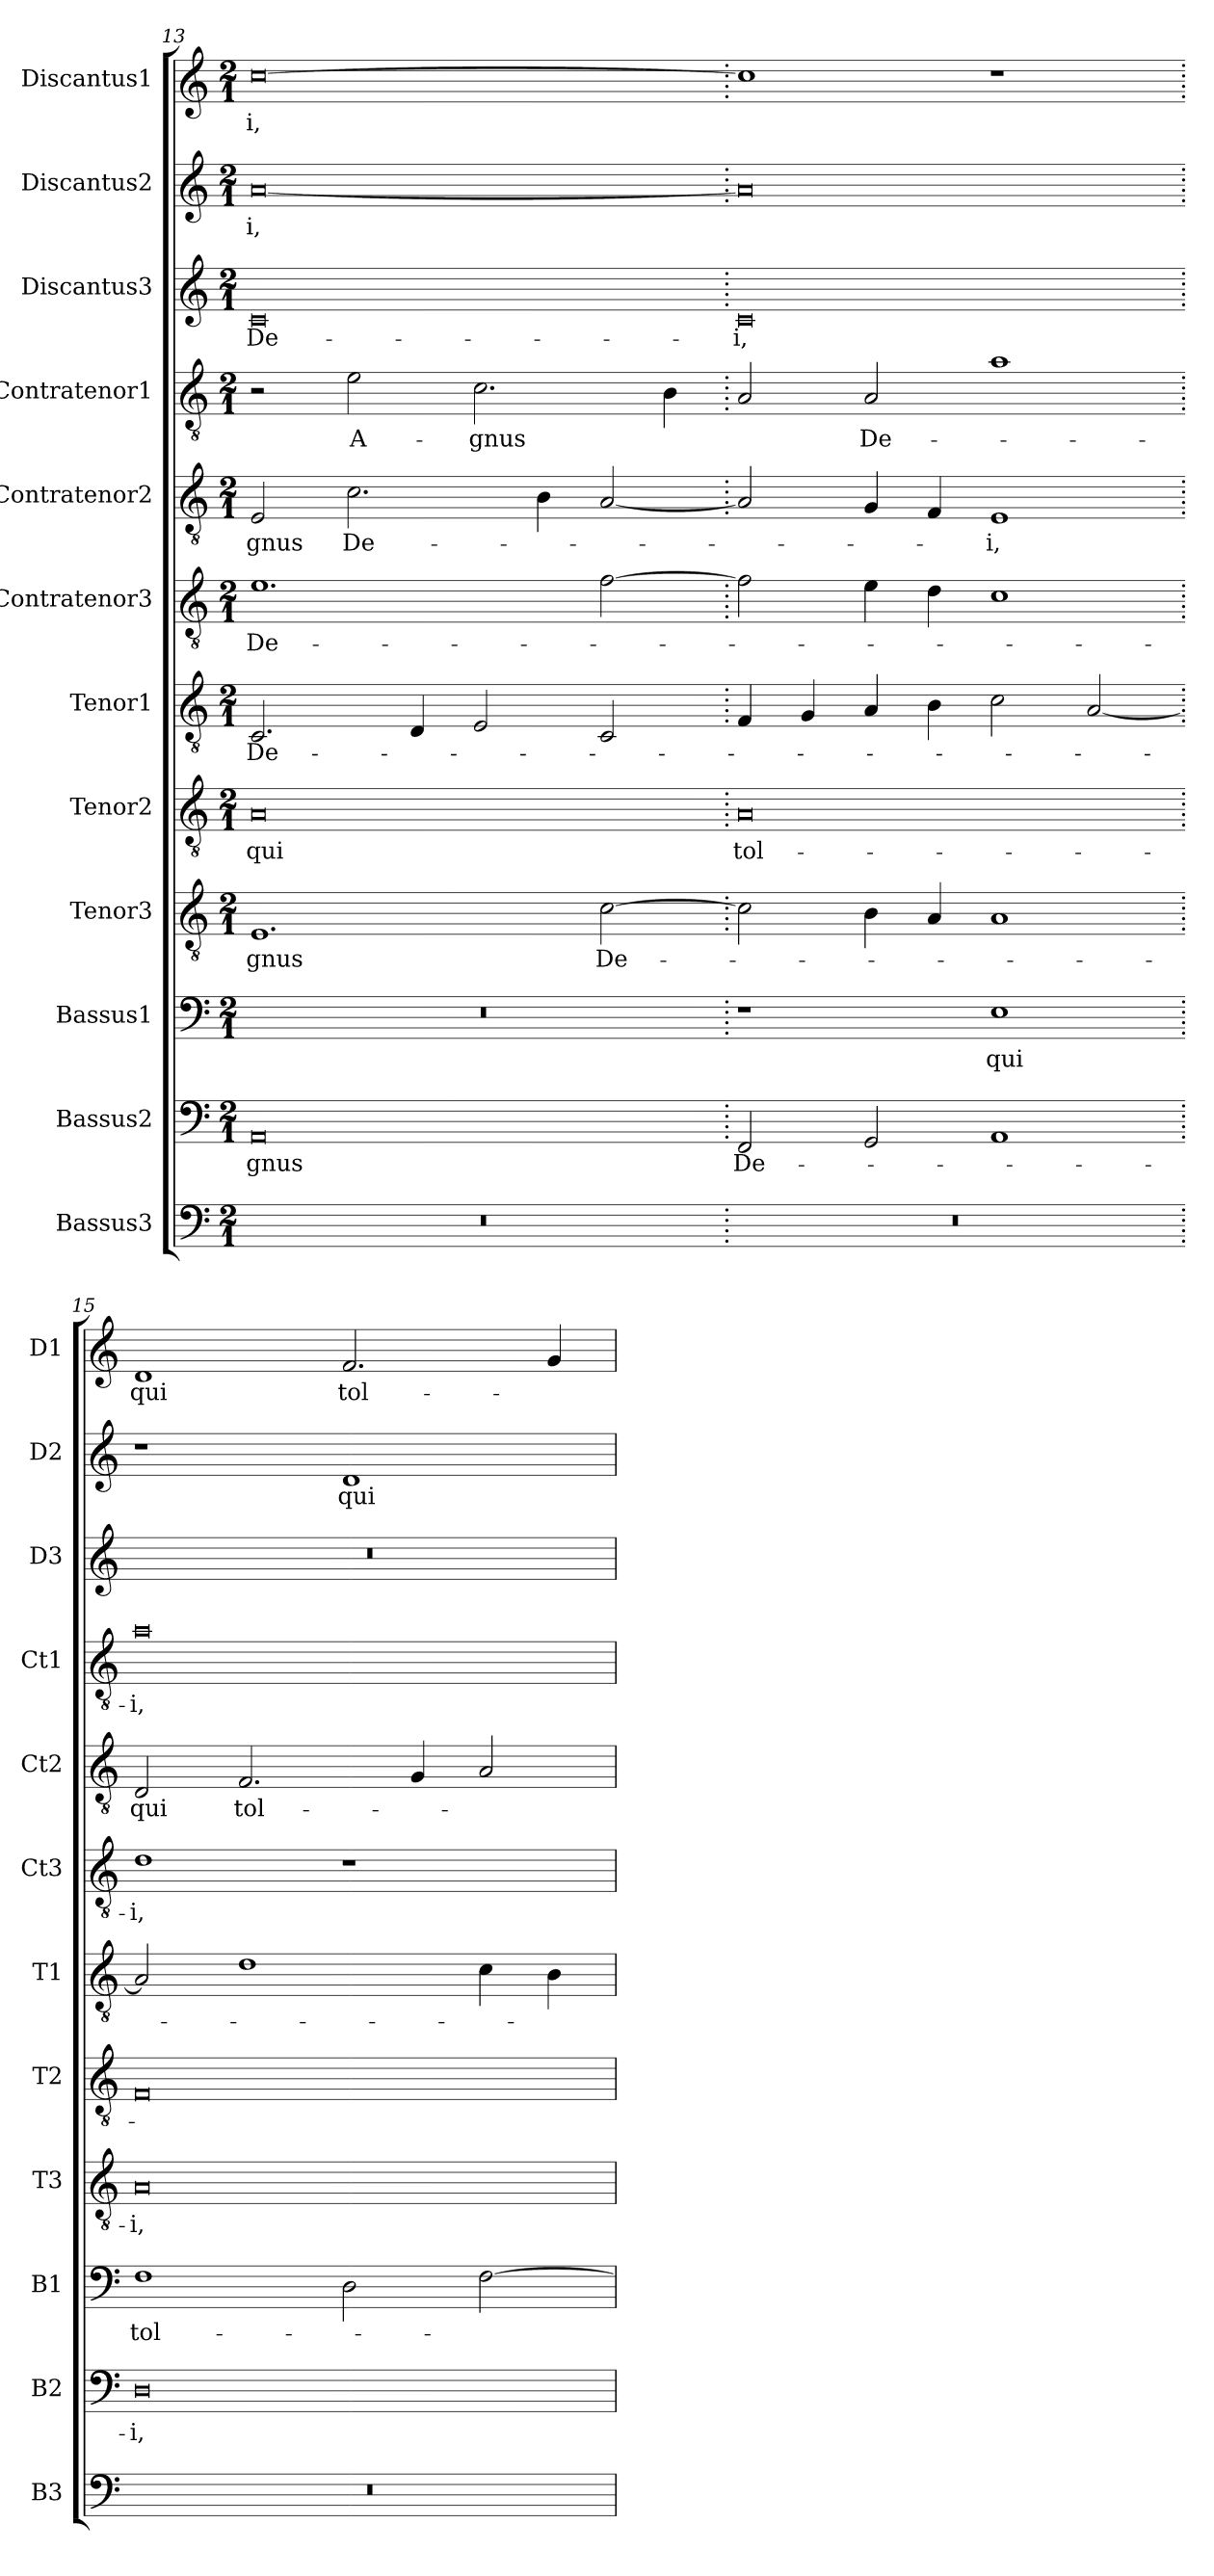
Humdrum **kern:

**kern	**kern	**text	**kern	**text	**kern	**text	**kern	**text	**kern	**text	**kern	**text	**kern	**text	**kern	**text	**kern	**text	**kern	**text	**kern	**text
*part12	*part11	*part11	*part10	*part10	*part9	*part9	*part8	*part8	*part7	*part7	*part6	*part6	*part5	*part5	*part4	*part4	*part3	*part3	*part2	*part2	*part1	*part1
*staff12	*staff11	*staff11	*staff10	*staff10	*staff9	*staff9	*staff8	*staff8	*staff7	*staff7	*staff6	*staff6	*staff5	*staff5	*staff4	*staff4	*staff3	*staff3	*staff2	*staff2	*staff1	*staff1
*I"Bassus3	*I"Bassus2	*	*I"Bassus1	*	*I"Tenor3	*	*I"Tenor2	*	*I"Tenor1	*	*I"Contratenor3	*	*I"Contratenor2	*	*I"Contratenor1	*	*I"Discantus3	*	*I"Discantus2	*	*I"Discantus1	*
*I'B3	*I'B2	*	*I'B1	*	*I'T3	*	*I'T2	*	*I'T1	*	*I'Ct3	*	*I'Ct2	*	*I'Ct1	*	*I'D3	*	*I'D2	*	*I'D1	*
*clefF4	*clefF4	*	*clefF4	*	*clefGv2	*	*clefGv2	*	*clefGv2	*	*clefGv2	*	*clefGv2	*	*clefGv2	*	*clefG2	*	*clefG2	*	*clefG2	*
*k[]	*k[]	*	*k[]	*	*k[]	*	*k[]	*	*k[]	*	*k[]	*	*k[]	*	*k[]	*	*k[]	*	*k[]	*	*k[]	*
*M2/1	*M2/1	*	*M2/1	*	*M2/1	*	*M2/1	*	*M2/1	*	*M2/1	*	*M2/1	*	*M2/1	*	*M2/1	*	*M2/1	*	*M2/1	*
=13	=13	=13	=13	=13	=13	=13	=13	=13	=13	=13	=13	=13	=13	=13	=13	=13	=13	=13	=13	=13	=13	=13
0r	0AA/	-gnus	0r	.	1.E/	-gnus	0A/	qui	2.C/	De-	1.e\	De-	2E/	-gnus	2r	.	0c/	De-	[0a/	-i,	[0cc\	-i,
.	.	.	.	.	.	.	.	.	.	.	.	.	2.c\	De-	2e\	A-	.	.	.	.	.	.
.	.	.	.	.	.	.	.	.	4D/	.	.	.	.	.	.	.	.	.	.	.	.	.
.	.	.	.	.	.	.	.	.	2E/	.	.	.	.	.	2.c\	-gnus	.	.	.	.	.	.
.	.	.	.	.	.	.	.	.	.	.	.	.	4B\	.	.	.	.	.	.	.	.	.
.	.	.	.	.	[2c\	De-	.	.	2C/	.	[2f\	.	[2A/	.	.	.	.	.	.	.	.	.
.	.	.	.	.	.	.	.	.	.	.	.	.	.	.	4B\	.	.	.	.	.	.	.
=14.	=14.	=14.	=14.	=14.	=14.	=14.	=14.	=14.	=14.	=14.	=14.	=14.	=14.	=14.	=14.	=14.	=14.	=14.	=14.	=14.	=14.	=14.
0r	2FF/	De-	1r	.	2c\]	.	0A/	tol-	4F/	.	2f\]	.	2A/]	.	2A/	.	0c/	-i,	0a/]	.	1cc\]	.
.	.	.	.	.	.	.	.	.	4G/	.	.	.	.	.	.	.	.	.	.	.	.	.
.	2GG/	.	.	.	4B\	.	.	.	4A/	.	4e\	.	4G/	.	2A/	De-	.	.	.	.	.	.
.	.	.	.	.	4A/	.	.	.	4B\	.	4d\	.	4F/	.	.	.	.	.	.	.	.	.
.	1AA/	.	1E\	qui	1A/	.	.	.	2c\	.	1c\	.	1E/	-i,	1a\	.	.	.	.	.	1r	.
.	.	.	.	.	.	.	.	.	[2A/	.	.	.	.	.	.	.	.	.	.	.	.	.
=15.	=15.	=15.	=15.	=15.	=15.	=15.	=15.	=15.	=15.	=15.	=15.	=15.	=15.	=15.	=15.	=15.	=15.	=15.	=15.	=15.	=15.	=15.
0r	0D\	-i,	1F\	tol-	0A/	-i,	0F/	.	2A/]	.	1d\	-i,	2D/	qui	0a\	-i,	0r	.	1r	.	1d/	qui
.	.	.	.	.	.	.	.	.	1d\	.	.	.	2.F/	tol-	.	.	.	.	.	.	.	.
.	.	.	2D\	.	.	.	.	.	.	.	1r	.	.	.	.	.	.	.	1d/	qui	2.f/	tol-
.	.	.	.	.	.	.	.	.	.	.	.	.	4G/	.	.	.	.	.	.	.	.	.
.	.	.	[2F\	.	.	.	.	.	4c\	.	.	.	2A/	.	.	.	.	.	.	.	.	.
.	.	.	.	.	.	.	.	.	4B\	.	.	.	.	.	.	.	.	.	.	.	4g/	.
=	=	=	=	=	=	=	=	=	=	=	=	=	=	=	=	=	=	=	=	=	=	=
*-	*-	*-	*-	*-	*-	*-	*-	*-	*-	*-	*-	*-	*-	*-	*-	*-	*-	*-	*-	*-	*-	*-
